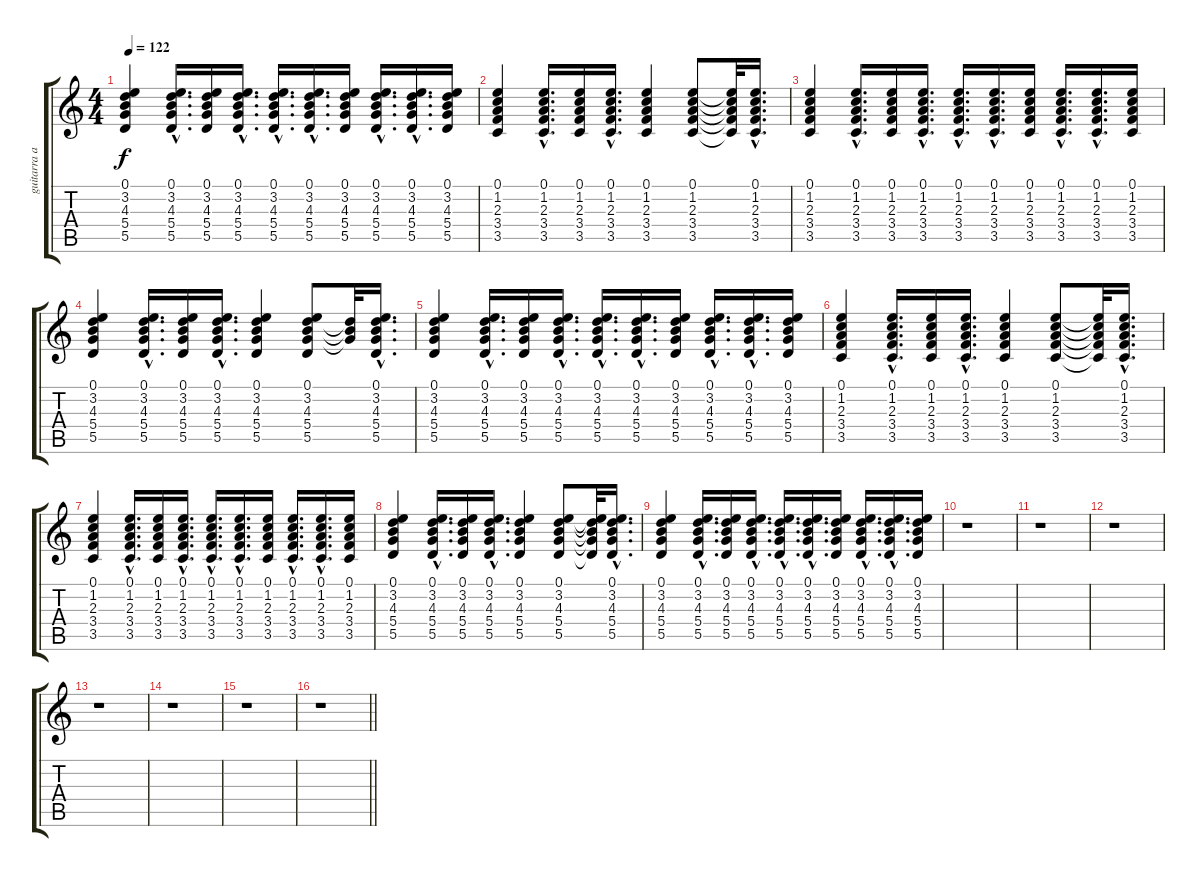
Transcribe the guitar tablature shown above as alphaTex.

\track ("guitarra acustica" "guitarra a") {instrument acousticguitarsteel}
\staff {score tabs}
\tuning (E4 B3 G3 D3 A2 E2) {hide}
\ts (4 4)
\tempo 122
\clef g2
\ks c
(0.1 3.2 4.3 5.4 5.5).4{dy f} (0.1{hac} 3.2{hac} 4.3{hac} 5.4{hac} 5.5{hac}).16{d} (0.1 3.2 4.3 5.4 5.5).16 (0.1{hac} 3.2{hac} 4.3{hac} 5.4{hac} 5.5{hac}).16{d} (0.1{hac} 3.2{hac} 4.3{hac} 5.4{hac} 5.5{hac}).16{d} (0.1{hac} 3.2{hac} 4.3{hac} 5.4{hac} 5.5{hac}).16{d} (0.1 3.2 4.3 5.4 5.5).16 (0.1{hac} 3.2{hac} 4.3{hac} 5.4{hac} 5.5{hac}).16{d} (0.1{hac} 3.2{hac} 4.3{hac} 5.4{hac} 5.5{hac}).16{d} (0.1 3.2 4.3 5.4 5.5).16 |
(0.1 1.2 2.3 3.4 3.5).4 (0.1{hac} 1.2{hac} 2.3{hac} 3.4{hac} 3.5{hac}).16{d} (0.1 1.2 2.3 3.4 3.5).16 (0.1{hac} 1.2{hac} 2.3{hac} 3.4{hac} 3.5{hac}).16{d} (0.1 1.2 2.3 3.4 3.5).4 (0.1 1.2 2.3 3.4 3.5).8 (0.1{t} 1.2{t} 2.3{t} 3.4{t} 3.5{t}).32 (0.1{hac} 1.2{hac} 2.3{hac} 3.4{hac} 3.5{hac}).16{d} |
(0.1 1.2 2.3 3.4 3.5).4 (0.1{hac} 1.2{hac} 2.3{hac} 3.4{hac} 3.5{hac}).16{d} (0.1 1.2 2.3 3.4 3.5).16 (0.1{hac} 1.2{hac} 2.3{hac} 3.4{hac} 3.5{hac}).16{d} (0.1{hac} 1.2{hac} 2.3{hac} 3.4{hac} 3.5{hac}).16{d} (0.1{hac} 1.2{hac} 2.3{hac} 3.4{hac} 3.5{hac}).16{d} (0.1 1.2 2.3 3.4 3.5).16 (0.1{hac} 1.2{hac} 2.3{hac} 3.4{hac} 3.5{hac}).16{d} (0.1{hac} 1.2{hac} 2.3{hac} 3.4{hac} 3.5{hac}).16{d} (0.1 1.2 2.3 3.4 3.5).16 |
(0.1 3.2 4.3 5.4 5.5).4 (0.1{hac} 3.2{hac} 4.3{hac} 5.4{hac} 5.5{hac}).16{d} (0.1 3.2 4.3 5.4 5.5).16 (0.1{hac} 3.2{hac} 4.3{hac} 5.4{hac} 5.5{hac}).16{d} (0.1 3.2 4.3 5.4 5.5).4 (0.1 3.2 4.3 5.4 5.5).8 (3.2{t} 4.3{t} 5.4{t}).32 (0.1{hac} 3.2{hac} 4.3{hac} 5.4{hac} 5.5{hac}).16{d} |
(0.1 3.2 4.3 5.4 5.5).4 (0.1{hac} 3.2{hac} 4.3{hac} 5.4{hac} 5.5{hac}).16{d} (0.1 3.2 4.3 5.4 5.5).16 (0.1{hac} 3.2{hac} 4.3{hac} 5.4{hac} 5.5{hac}).16{d} (0.1{hac} 3.2{hac} 4.3{hac} 5.4{hac} 5.5{hac}).16{d} (0.1{hac} 3.2{hac} 4.3{hac} 5.4{hac} 5.5{hac}).16{d} (0.1 3.2 4.3 5.4 5.5).16 (0.1{hac} 3.2{hac} 4.3{hac} 5.4{hac} 5.5{hac}).16{d} (0.1{hac} 3.2{hac} 4.3{hac} 5.4{hac} 5.5{hac}).16{d} (0.1 3.2 4.3 5.4 5.5).16 |
(0.1 1.2 2.3 3.4 3.5).4 (0.1{hac} 1.2{hac} 2.3{hac} 3.4{hac} 3.5{hac}).16{d} (0.1 1.2 2.3 3.4 3.5).16 (0.1{hac} 1.2{hac} 2.3{hac} 3.4{hac} 3.5{hac}).16{d} (0.1 1.2 2.3 3.4 3.5).4 (0.1 1.2 2.3 3.4 3.5).8 (0.1{t} 1.2{t} 2.3{t} 3.4{t} 3.5{t}).32 (0.1{hac} 1.2{hac} 2.3{hac} 3.4{hac} 3.5{hac}).16{d} |
(0.1 1.2 2.3 3.4 3.5).4 (0.1{hac} 1.2{hac} 2.3{hac} 3.4{hac} 3.5{hac}).16{d} (0.1 1.2 2.3 3.4 3.5).16 (0.1{hac} 1.2{hac} 2.3{hac} 3.4{hac} 3.5{hac}).16{d} (0.1{hac} 1.2{hac} 2.3{hac} 3.4{hac} 3.5{hac}).16{d} (0.1{hac} 1.2{hac} 2.3{hac} 3.4{hac} 3.5{hac}).16{d} (0.1 1.2 2.3 3.4 3.5).16 (0.1{hac} 1.2{hac} 2.3{hac} 3.4{hac} 3.5{hac}).16{d} (0.1{hac} 1.2{hac} 2.3{hac} 3.4{hac} 3.5{hac}).16{d} (0.1 1.2 2.3 3.4 3.5).16 |
(0.1 3.2 4.3 5.4 5.5).4 (0.1{hac} 3.2{hac} 4.3{hac} 5.4{hac} 5.5{hac}).16{d} (0.1 3.2 4.3 5.4 5.5).16 (0.1{hac} 3.2{hac} 4.3{hac} 5.4{hac} 5.5{hac}).16{d} (0.1 3.2 4.3 5.4 5.5).4 (0.1 3.2 4.3 5.4 5.5).8 (0.1{t} 3.2{t} 4.3{t} 5.4{t} 5.5{t}).32 (0.1{hac} 3.2{hac} 4.3{hac} 5.4{hac} 5.5{hac}).16{d} |
(0.1 3.2 4.3 5.4 5.5).4 (0.1{hac} 3.2{hac} 4.3{hac} 5.4{hac} 5.5{hac}).16{d} (0.1 3.2 4.3 5.4 5.5).16 (0.1{hac} 3.2{hac} 4.3{hac} 5.4{hac} 5.5{hac}).16{d} (0.1{hac} 3.2{hac} 4.3{hac} 5.4{hac} 5.5{hac}).16{d} (0.1{hac} 3.2{hac} 4.3{hac} 5.4{hac} 5.5{hac}).16{d} (0.1 3.2 4.3 5.4 5.5).16 (0.1{hac} 3.2{hac} 4.3{hac} 5.4{hac} 5.5{hac}).16{d} (0.1{hac} 3.2{hac} 4.3{hac} 5.4{hac} 5.5{hac}).16{d} (0.1 3.2 4.3 5.4 5.5).16 |
r.1 |
r.1 |
r.1 |
r.1 |
r.1 |
r.1 |
\barLineRight lightlight
r.1
